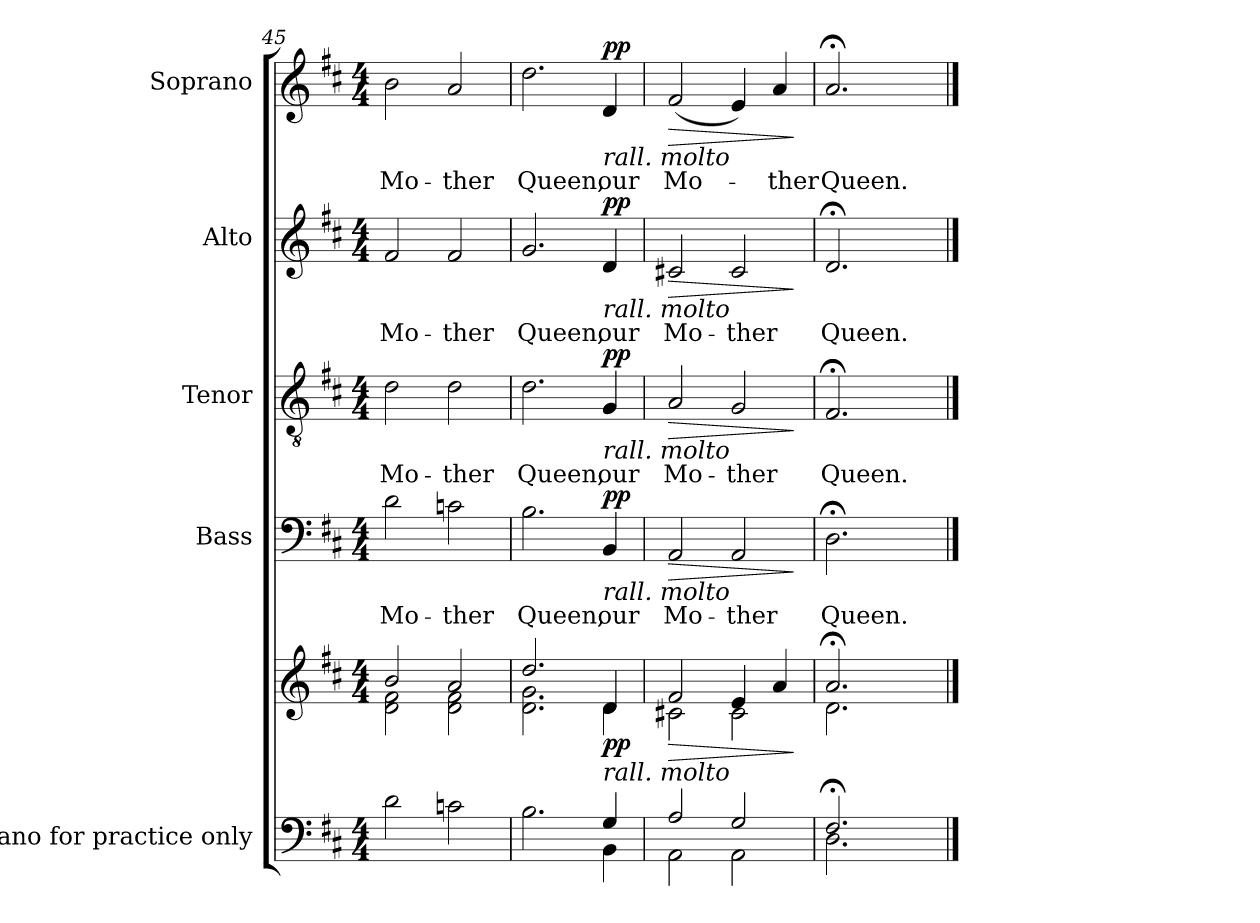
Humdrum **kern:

**kern	**kern	**dynam	**kern	**text	**dynam	**kern	**text	**dynam	**kern	**text	**dynam	**kern	**text	**dynam
*part5	*part5	*part5	*part4	*part4	*part4	*part3	*part3	*part3	*part2	*part2	*part2	*part1	*part1	*part1
*staff6	*staff5	*staff5/6	*staff4	*staff4	*staff4	*staff3	*staff3	*staff3	*staff2	*staff2	*staff2	*staff1	*staff1	*staff1
*I"Piano for practice only	*	*	*I"Bass	*	*	*I"Tenor	*	*	*I"Alto	*	*	*I"Soprano	*	*
*I'Pno	*	*	*	*	*	*	*	*	*	*	*	*	*	*
*clefF4	*clefG2	*	*clefF4	*	*	*clefGv2	*	*	*clefG2	*	*	*clefG2	*	*
*k[f#c#]	*k[f#c#]	*	*k[f#c#]	*	*	*k[f#c#]	*	*	*k[f#c#]	*	*	*k[f#c#]	*	*
*M4/4	*M4/4	*	*M4/4	*	*	*M4/4	*	*	*M4/4	*	*	*M4/4	*	*
=45	=45	=45	=45	=45	=45	=45	=45	=45	=45	=45	=45	=45	=45	=45
*	*^	*	*	*	*	*	*	*	*	*	*	*	*	*
!	!	!	!	!	!LO:LY:b	!	!	!LO:LY:b	!	!	!LO:LY:b	!	!	!LO:LY:b	!
2d\	2b/	2d\ 2f#\	.	2d\	Mo-	.	2d\	Mo-	.	2f#/	Mo-	.	2b\	Mo-	.
!	!	!	!	!	!LO:LY:b	!	!	!LO:LY:b	!	!	!LO:LY:b	!	!	!LO:LY:b	!
2cn\	2a/	2d\ 2f#\	.	2cn\	-ther	.	2d\	-ther	.	2f#/	-ther	.	2a/	-ther	.
=46	=46	=46	=46	=46	=46	=46	=46	=46	=46	=46	=46	=46	=46	=46	=46
*^	*	*	*	*	*	*	*	*	*	*	*	*	*	*	*
!	!	!	!	!	!	!LO:LY:b	!	!	!LO:LY:b	!	!	!LO:LY:b	!	!	!LO:LY:b	!
2.B\	2.ryy	2.dd/	2.d\ 2.g\	.	2.B\	Queen,	.	2.d\	Queen,	.	2.g/	Queen,	.	2.dd\	Queen,	.
!	!	!	!	!	!	!	!	!	!	!	!	!	!	!LO:TX:b:i:t=rall. molto	!	!
!	!	!	!	!	!	!	!	!	!	!	!LO:TX:b:i:t=rall. molto	!	!	!	!	!
!	!	!	!	!	!	!	!	!LO:TX:b:i:t=rall. molto	!	!	!	!	!	!	!	!
!	!	!	!	!	!LO:TX:b:i:t=rall. molto	!	!	!	!	!	!	!	!	!	!	!
!	!	!LO:TX:b:i:t=rall. molto	!	!	!	!	!	!	!	!	!	!	!	!	!	!
!	!	!	!	!LO:DY:b	!	!LO:LY:b	!LO:DY:a	!	!LO:LY:b	!LO:DY:a	!	!LO:LY:b	!LO:DY:a	!	!LO:LY:b	!LO:DY:a
4G/	4BB\	4d/	4d\	pp	4BB/	our	pp	4G/	our	pp	4d/	our	pp	4d/	our	pp
=47	=47	=47	=47	=47	=47	=47	=47	=47	=47	=47	=47	=47	=47	=47	=47	=47
!	!	!	!	!LO:HP:b	!	!LO:LY:b	!LO:HP:b	!	!LO:LY:b	!LO:HP:b	!	!LO:LY:b	!LO:HP:b	!	!LO:LY:b	!LO:HP:b
2A/	2AA\	2f#/	2c#X\	>	2AA/	Mo-	>	2A/	Mo-	>	2c#X/	Mo-	>	(2f#/	Mo-	>
!	!	!	!	!	!	!LO:LY:b	!	!	!LO:LY:b	!	!	!LO:LY:b	!	!	!	!
2G/	2AA\	4e/	2c#\	.	2AA/	-ther	.	2G/	-ther	.	2c#/	-ther	.	4e/)	.	.
!	!	!	!	!	!	!	!	!	!	!	!	!	!	!	!LO:LY:b	!
.	.	4a/	.	.	.	.	.	.	.	.	.	.	.	4a/	-ther	.
*v	*v	*	*	*	*	*	*	*	*	*	*	*	*	*	*	*
*	*v	*v	*	*	*	*	*	*	*	*	*	*	*	*	*
.	.	]	.	.	]	.	.	]	.	.	]	.	.	]
=48	=48	=48	=48	=48	=48	=48	=48	=48	=48	=48	=48	=48	=48	=48
*^	*^	*	*	*	*	*	*	*	*	*	*	*	*	*
!	!	!	!	!	!	!LO:LY:b	!	!	!LO:LY:b	!	!	!LO:LY:b	!	!	!LO:LY:b	!
2.F#;/	2.D\	2.a;</	2.d\	.	2.D;<\	Queen.	.	2.F#;</	Queen.	.	2.d;</	Queen.	.	2.a;</	Queen.	.
4ryy	4ryy	4ryy	4ryy	.	4ryy	.	.	4ryy	.	.	4ryy	.	.	4ryy	.	.
*v	*v	*	*	*	*	*	*	*	*	*	*	*	*	*	*	*
*	*v	*v	*	*	*	*	*	*	*	*	*	*	*	*	*
==	==	==	==	==	==	==	==	==	==	==	==	==	==	==
*-	*-	*-	*-	*-	*-	*-	*-	*-	*-	*-	*-	*-	*-	*-
